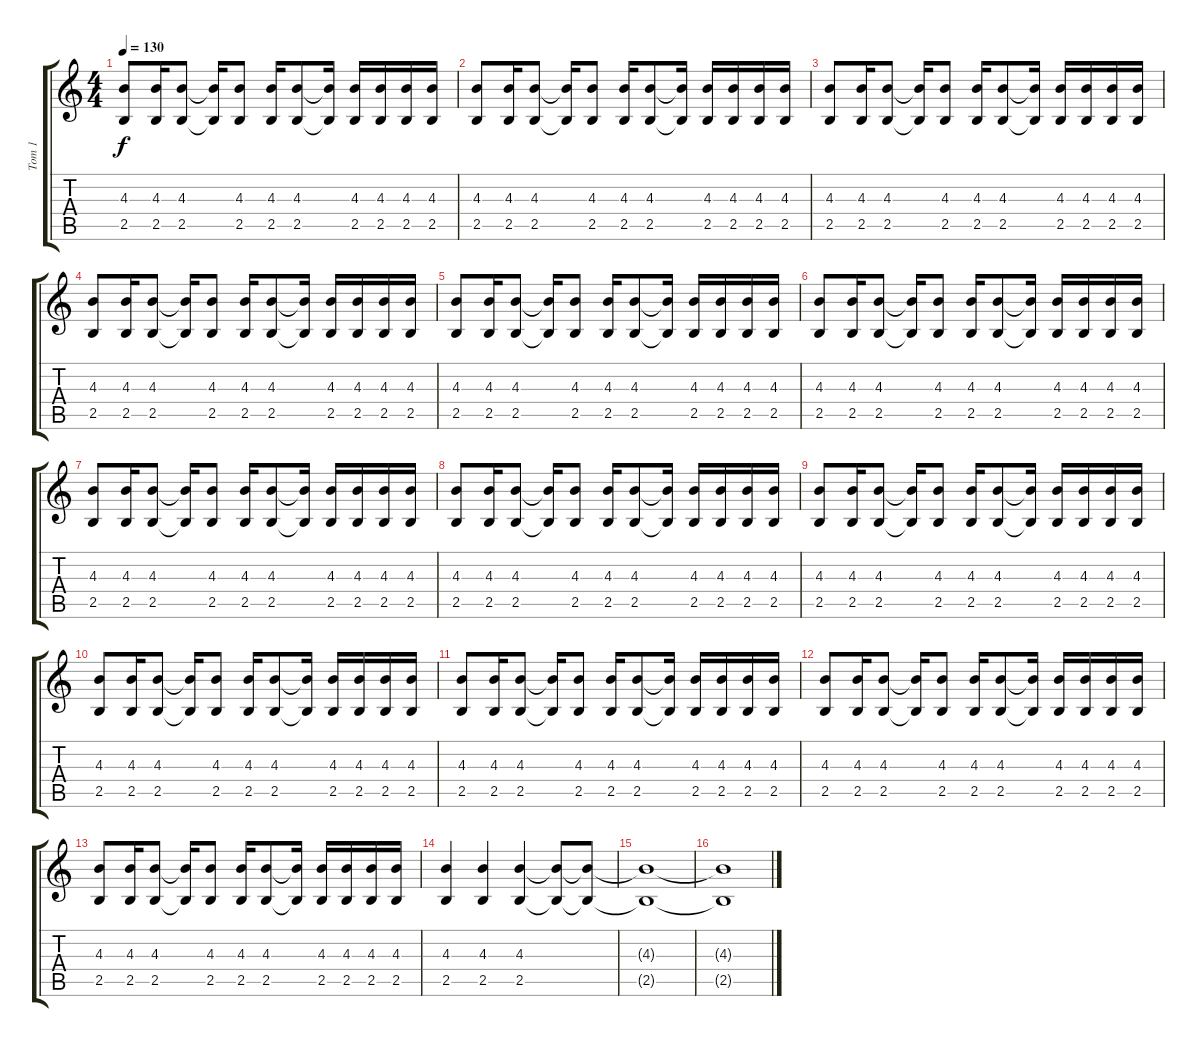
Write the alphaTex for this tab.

\track ("Tom 1" "Tom 1") {instrument overdrivenguitar}
\staff {score tabs}
\tuning (E4 B3 G3 D3 A2 E2) {hide}
\ts (4 4)
\tempo 130
\clef g2
\ks c
(4.3 2.5).8{dy f} (4.3 2.5).16 (4.3 2.5).8 (4.3{t} 2.5{t}).16 (4.3 2.5).8 (4.3 2.5).16 (4.3 2.5).8 (4.3{t} 2.5{t}).16 (4.3 2.5).16 (4.3 2.5).16 (4.3 2.5).16 (4.3 2.5).16 |
(4.3 2.5).8 (4.3 2.5).16 (4.3 2.5).8 (4.3{t} 2.5{t}).16 (4.3 2.5).8 (4.3 2.5).16 (4.3 2.5).8 (4.3{t} 2.5{t}).16 (4.3 2.5).16 (4.3 2.5).16 (4.3 2.5).16 (4.3 2.5).16 |
(4.3 2.5).8 (4.3 2.5).16 (4.3 2.5).8 (4.3{t} 2.5{t}).16 (4.3 2.5).8 (4.3 2.5).16 (4.3 2.5).8 (4.3{t} 2.5{t}).16 (4.3 2.5).16 (4.3 2.5).16 (4.3 2.5).16 (4.3 2.5).16 |
(4.3 2.5).8 (4.3 2.5).16 (4.3 2.5).8 (4.3{t} 2.5{t}).16 (4.3 2.5).8 (4.3 2.5).16 (4.3 2.5).8 (4.3{t} 2.5{t}).16 (4.3 2.5).16 (4.3 2.5).16 (4.3 2.5).16 (4.3 2.5).16 |
(4.3 2.5).8 (4.3 2.5).16 (4.3 2.5).8 (4.3{t} 2.5{t}).16 (4.3 2.5).8 (4.3 2.5).16 (4.3 2.5).8 (4.3{t} 2.5{t}).16 (4.3 2.5).16 (4.3 2.5).16 (4.3 2.5).16 (4.3 2.5).16 |
(4.3 2.5).8 (4.3 2.5).16 (4.3 2.5).8 (4.3{t} 2.5{t}).16 (4.3 2.5).8 (4.3 2.5).16 (4.3 2.5).8 (4.3{t} 2.5{t}).16 (4.3 2.5).16 (4.3 2.5).16 (4.3 2.5).16 (4.3 2.5).16 |
(4.3 2.5).8 (4.3 2.5).16 (4.3 2.5).8 (4.3{t} 2.5{t}).16 (4.3 2.5).8 (4.3 2.5).16 (4.3 2.5).8 (4.3{t} 2.5{t}).16 (4.3 2.5).16 (4.3 2.5).16 (4.3 2.5).16 (4.3 2.5).16 |
(4.3 2.5).8 (4.3 2.5).16 (4.3 2.5).8 (4.3{t} 2.5{t}).16 (4.3 2.5).8 (4.3 2.5).16 (4.3 2.5).8 (4.3{t} 2.5{t}).16 (4.3 2.5).16 (4.3 2.5).16 (4.3 2.5).16 (4.3 2.5).16 |
(4.3 2.5).8 (4.3 2.5).16 (4.3 2.5).8 (4.3{t} 2.5{t}).16 (4.3 2.5).8 (4.3 2.5).16 (4.3 2.5).8 (4.3{t} 2.5{t}).16 (4.3 2.5).16 (4.3 2.5).16 (4.3 2.5).16 (4.3 2.5).16 |
(4.3 2.5).8 (4.3 2.5).16 (4.3 2.5).8 (4.3{t} 2.5{t}).16 (4.3 2.5).8 (4.3 2.5).16 (4.3 2.5).8 (4.3{t} 2.5{t}).16 (4.3 2.5).16 (4.3 2.5).16 (4.3 2.5).16 (4.3 2.5).16 |
(4.3 2.5).8 (4.3 2.5).16 (4.3 2.5).8 (4.3{t} 2.5{t}).16 (4.3 2.5).8 (4.3 2.5).16 (4.3 2.5).8 (4.3{t} 2.5{t}).16 (4.3 2.5).16 (4.3 2.5).16 (4.3 2.5).16 (4.3 2.5).16 |
(4.3 2.5).8 (4.3 2.5).16 (4.3 2.5).8 (4.3{t} 2.5{t}).16 (4.3 2.5).8 (4.3 2.5).16 (4.3 2.5).8 (4.3{t} 2.5{t}).16 (4.3 2.5).16 (4.3 2.5).16 (4.3 2.5).16 (4.3 2.5).16 |
(4.3 2.5).8 (4.3 2.5).16 (4.3 2.5).8 (4.3{t} 2.5{t}).16 (4.3 2.5).8 (4.3 2.5).16 (4.3 2.5).8 (4.3{t} 2.5{t}).16 (4.3 2.5).16 (4.3 2.5).16 (4.3 2.5).16 (4.3 2.5).16 |
(4.3 2.5).4 (4.3 2.5).4 (4.3 2.5).4 (4.3{t} 2.5{t}).8 (4.3{t} 2.5{t}).8 |
(4.3{t} 2.5{t}).1 |
(4.3{t} 2.5{t}).1
